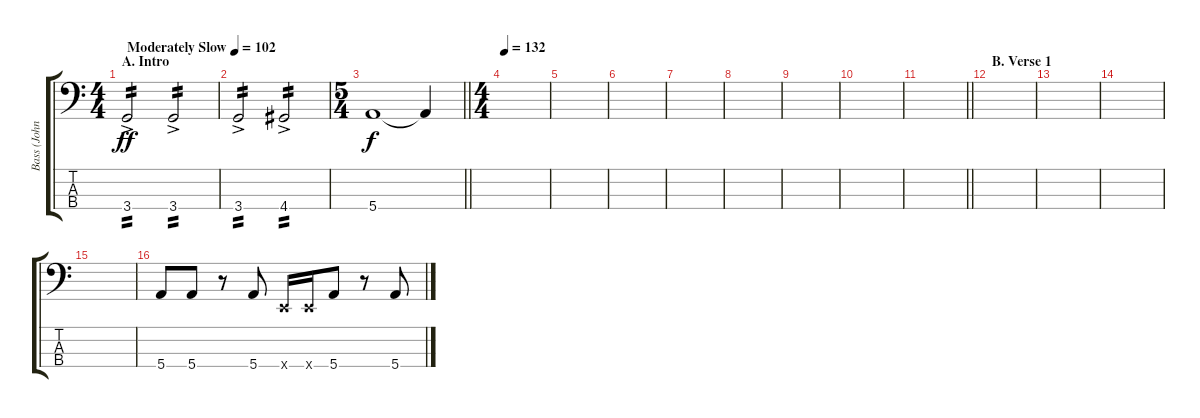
\track ("Bass (John Paul Jones)" "Bass (John") {instrument electricbassfinger}
\staff {score tabs}
\tuning (G2 D2 A1 E1) {hide}
\ts (4 4)
\section ("" "A. Intro")
\tempo (102 "Moderately Slow")
\clef f4
\ks c
3.4{ac}.2{tp 2 dy ff instrument electricbassfinger} 3.4{ac}.2{tp 2} |
3.4{ac}.2{tp 2} 4.4{ac}.2{tp 2} |
\ts (5 4)
\barLineRight lightlight
5.4.1{dy f} 5.4{t}.4 |
\ts (4 4)
\tempo 132
|
|
|
|
|
|
|
\barLineRight lightlight
|
\section ("" "B. Verse 1")
|
|
|
|
5.4.8 5.4.8 r.8 5.4.8 0.4{x}.16 0.4{x}.16 5.4.8 r.8 5.4.8
